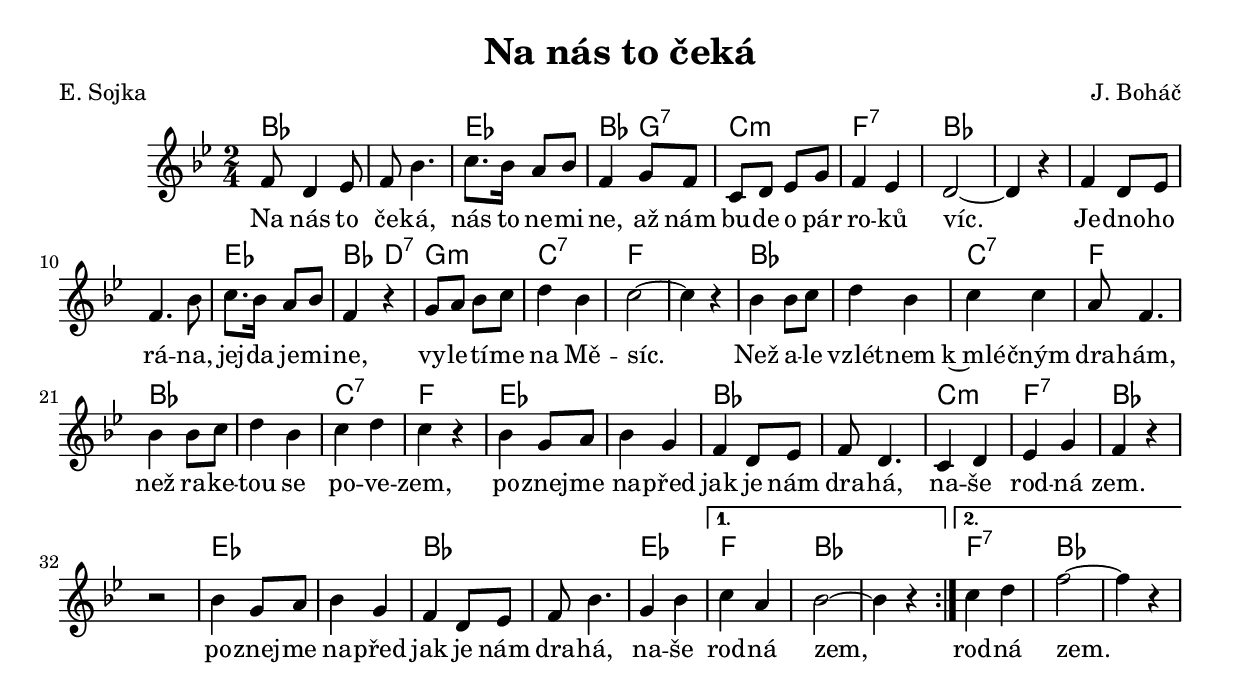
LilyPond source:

\version "2.20.0"
\header {
        title = "Na nás to čeká"
        composer = "J. Boháč"
	     poet = "E. Sojka"
}

melody =  \relative c' {\clef treble         
\time 2/4 \key bes \major
\repeat volta 2{
f8 d4 es8 | f bes4. | c8. bes16 a8 bes8 | f4 g8 f8 | c d es g |
f4 es | d2 ~ |  d4 r |
f4 d8 es8 | f4. bes8 | c8. bes16 a8 bes8 | f4 r | g8 a bes c | d4 bes
| c2 ~ |  c4 r |
bes4 bes8 c | d4 bes | c c | a8 f4. | bes4 bes8 c | d4 bes | c d |
c r | bes g8 a | bes4 g | f d8 es | f d4. | c4 d | es g | f r | r2 |
bes4 g8 a | bes4 g | f d8 es | f bes4. | g4 bes | 
}

\alternative { { c4 a | bes2 ~ |  bes4 r  }
	     { c4 d  | f2 ~ |  f4 r }}

}

text = \lyricmode {

Na nás to če -- ká, 
nás to ne -- mi -- ne,
až nám bu -- de o pár ro -- ků víc.
Je -- dno -- ho rá -- na, jej -- da je -- mi -- ne,
vy -- le -- tí -- me na Mě -- síc.
Než a -- le vzlét -- nem k~mlé -- čným dra -- hám,
než ra -- ke -- tou se po -- ve -- zem,
po -- znej -- me na -- před jak je nám dra -- há,
na -- še rod -- ná zem.
po -- znej -- me na -- před jak je nám dra -- há,
na -- še rod -- ná zem,  rod -- ná zem.

}




accompaniment =\chordmode {
bes1 es2 bes4 g:7 c2:m f:7 bes2. s4
bes1 es2 bes4 d:7 g2:m c:7 f2. s4
bes1 c2:7 f bes1 c2:7 f es1 
bes c2:m f:7 bes4 s s2 | es1
bes es2 
f bes2. s4 
f2:7 bes

		}

                       \score {
                        <<
                                 \new ChordNames {
                                     \set chordChanges = ##t
                                      \accompaniment
                                    }

                                  \new Voice = "one" { \autoBeamOn \melody }
                                  \new Lyrics \lyricsto "one" \text
                               >>
                               \midi  { \tempo 4=120}
                               \layout { linewidth = 20.0\cm }
                       }


